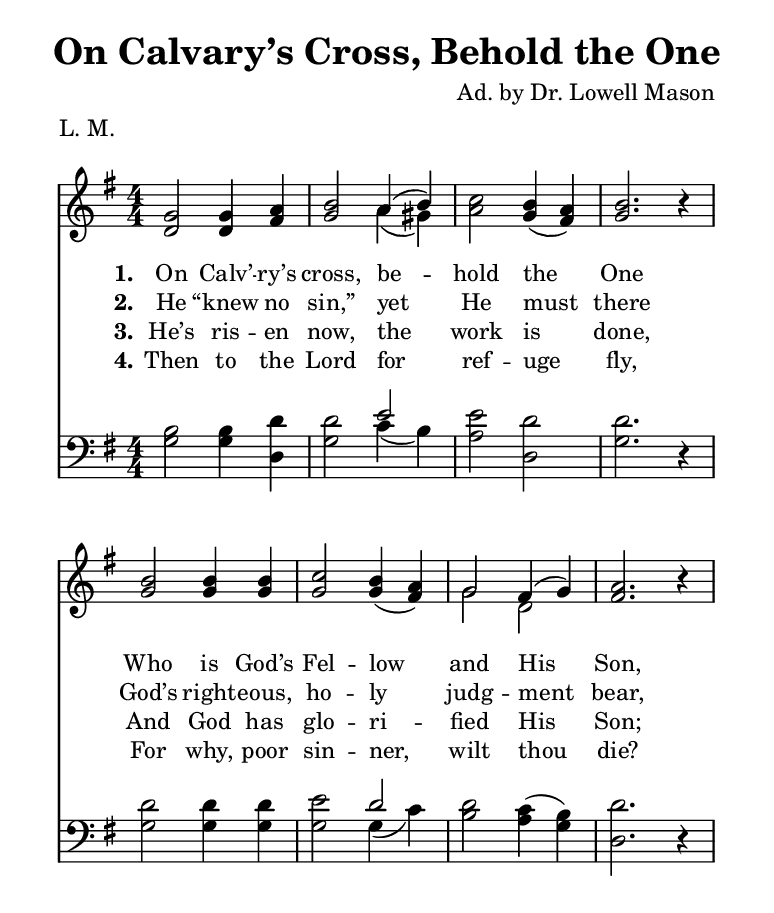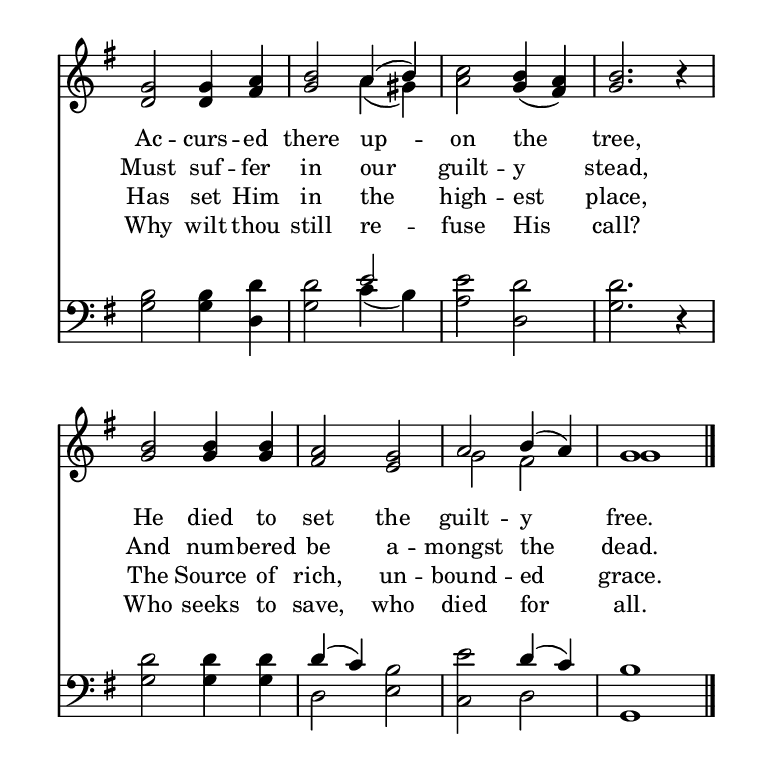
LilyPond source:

\include "common/global.ily"
\paper {
  \include "common/paper.ily"
  ragged-bottom = ##t
  ragged-last-bottom = ##t
  systems-per-page = ##f
  page-count = ##f
}

\header{
  hymnnumber = "11"
  title = "On Calvary’s Cross, Behold the One"
  tunename = "Hamburg"
  meter = "L. M."
  %poet = ""
  composer = "Ad. by Dr. Lowell Mason"
  %copyright = ""
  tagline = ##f
}

patternA = { c2 c4 c4 | c2 c4( c4) | c2 c4( c4) | c2. c4 } % Line 1, 3 soprano / alto / bass, Line 2 soprano / bass
patternB = { c2 c4 c4 | c2 c4( c4) | c2 c2      | c2. c4 } % Line 2 alto, Line 1, 3 bass
patternC = { c2 c4 c4 | c2 c2      | c2 c2      | c1     } % Line 4 alto and bass
patternD = { c2 c4 c4 | c4( c4) c2 | c2 c4( c4) | c1     } % Line 4 tenor
patternE = { c2 c4 c4 | c2 c2      | c2 c4( c4) | c1     } % Line 4 soprano
patternF = { c2 c4 c4 | c2 c2      | c2 c2      | c2. c4 } % Line 1, 3 tenor
patternH = { c2 c4 c4 | c2 c2      | c2 c4( c4) | c2. c4 } % Line 2 tenor

global = {
  \include "common/overrides.ily"
  %\autoBeamOff
  \override Staff.TimeSignature.style = #'numbered
  \time 4/4
  \once \override Score.MetronomeMark.transparent = ##t
  \tempo 4 = 120
  \key g \major
  %\partial 4
  \autoBeamOff
}

notesSoprano = {
\global
\relative c'' {

  \changePitch \patternA { g g a | b a b | c b a   | b r }
  \changePitch \patternA { b b b | c b a | g fis g | a r }
  \changePitch \patternA { g g a | b a b | c b a   | b r }
  \changePitch \patternE { b b b | a g   | a b a   | g   }

  \bar "|."

}
}

notesAlto = {
\global
\relative e' {

  \changePitch \patternA { d d fis | g a gis | a g fis | g r   }
  \changePitch \patternB { g g g   | g g fis | g d     | fis r }
  \changePitch \patternA { d d fis | g a gis | a g fis | g r   }
  \changePitch \patternC { g g g   | fis e   | g fis   | g     }

}
}

notesTenor = {
\global
\relative a {

  \changePitch \patternF { b b d | d e   | e d   | d r }
  \changePitch \patternH { d d d | e d   | d c b | d r }
  \changePitch \patternF { b b d | d e   | e d   | d r }
  \changePitch \patternD { d d d | d c b | e d c | b   }

}
}

notesBass = {
\global
\relative f {

  \changePitch \patternB { g g d | g c b | a d,  | g r }
  \changePitch \patternA { g g g | g g c | b a g | d r }
  \changePitch \patternB { g g d | g c b | a d,  | g r }
  \changePitch \patternC { g g g | d e   | c d   | g,  }

}
}

wordsA = \lyricmode {
\set stanza = "1."

On Calv’ -- ry’s cross, be -- hold the One
Who is God’s Fel -- low and His Son,
Ac -- curs -- ed there up  -- on the tree,
He died to set the guilt -- y free.

}

wordsB = \lyricmode {
\set stanza = "2."

He “knew no sin,” yet He must there
God’s right -- eous, ho -- ly judg -- ment bear,
Must suf -- fer in our guilt -- y stead,
And num -- bered be a -- mongst the dead.

}

wordsC = \lyricmode {
\set stanza = "3."

He’s ris -- en now, the work is done,
And God has glo -- ri -- fied His Son;
Has set Him in the high -- est place,
The Source of rich, un -- bound -- ed grace.

}

wordsD = \lyricmode {
\set stanza = "4."

Then to the Lord for ref -- uge fly,
For why, poor sin -- ner, wilt thou die?
Why wilt thou still re -- fuse His call?
Who seeks to save, who died for all.

}


\score {
  \context ChoirStaff <<
    \context Staff = upper <<
      \set ChoirStaff.systemStartDelimiter = #'SystemStartBar
      \partcombine #'(2 . 9) \notesSoprano \notesAlto
      \context NullVoice = sopranos { \voiceOne << \notesSoprano >> }
      \context NullVoice = altos { \voiceTwo << \notesAlto >> }
      \context Lyrics = one   \lyricsto sopranos \wordsA
      \context Lyrics = two   \lyricsto sopranos \wordsB
      \context Lyrics = three \lyricsto sopranos \wordsC
      \context Lyrics = four  \lyricsto sopranos \wordsD
      %\context Lyrics = five  \lyricsto sopranos \wordsE
    >>
    \context Staff = men <<
      \clef bass
      \partcombine #'(2 . 9) \notesTenor \notesBass
      \context NullVoice = tenors { \voiceOne << \notesTenor >> }
      \context NullVoice = basses { \voiceTwo << \notesBass >> }
    >>
  >>
  \layout {
    \include "common/layout.ily"
  }
  \midi{
    \include "common/midi.ily"
  }
}

\version "2.19.49"  % necessary for upgrading to future LilyPond versions.

% vi:set et ts=2 sw=2 ai nocindent syntax=lilypond:
